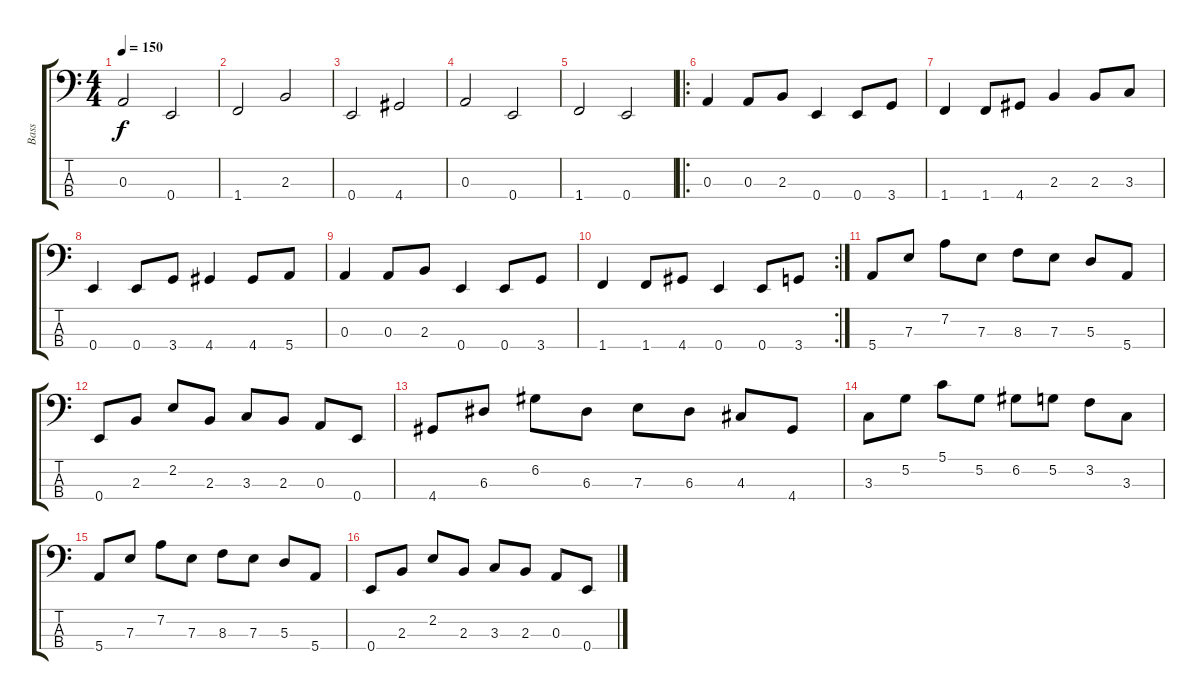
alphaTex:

\track ("Bass" "Bass") {instrument electricbassfinger}
\staff {score tabs}
\tuning (G2 D2 A1 E1) {hide}
\ts (4 4)
\tempo 150
\clef f4
\ks aminor
0.3.2{dy f instrument electricbassfinger} 0.4.2 |
1.4.2 2.3.2 |
0.4.2 4.4.2 |
0.3.2 0.4.2 |
1.4.2 0.4.2 |
\ro
0.3.4 0.3.8 2.3.8 0.4.4 0.4.8 3.4.8 |
1.4.4 1.4.8 4.4.8 2.3.4 2.3.8 3.3.8 |
0.4.4 0.4.8 3.4.8 4.4.4 4.4.8 5.4.8 |
0.3.4 0.3.8 2.3.8 0.4.4 0.4.8 3.4.8 |
\rc 2
1.4.4 1.4.8 4.4.8 0.4.4 0.4.8 3.4.8 |
5.4.8 7.3.8 7.2.8 7.3.8 8.3.8 7.3.8 5.3.8 5.4.8 |
0.4.8 2.3.8 2.2.8 2.3.8 3.3.8 2.3.8 0.3.8 0.4.8 |
4.4.8 6.3.8 6.2.8 6.3.8 7.3.8 6.3.8 4.3.8 4.4.8 |
3.3.8 5.2.8 5.1.8 5.2.8 6.2.8 5.2.8 3.2.8 3.3.8 |
5.4.8 7.3.8 7.2.8 7.3.8 8.3.8 7.3.8 5.3.8 5.4.8 |
0.4.8 2.3.8 2.2.8 2.3.8 3.3.8 2.3.8 0.3.8 0.4.8
